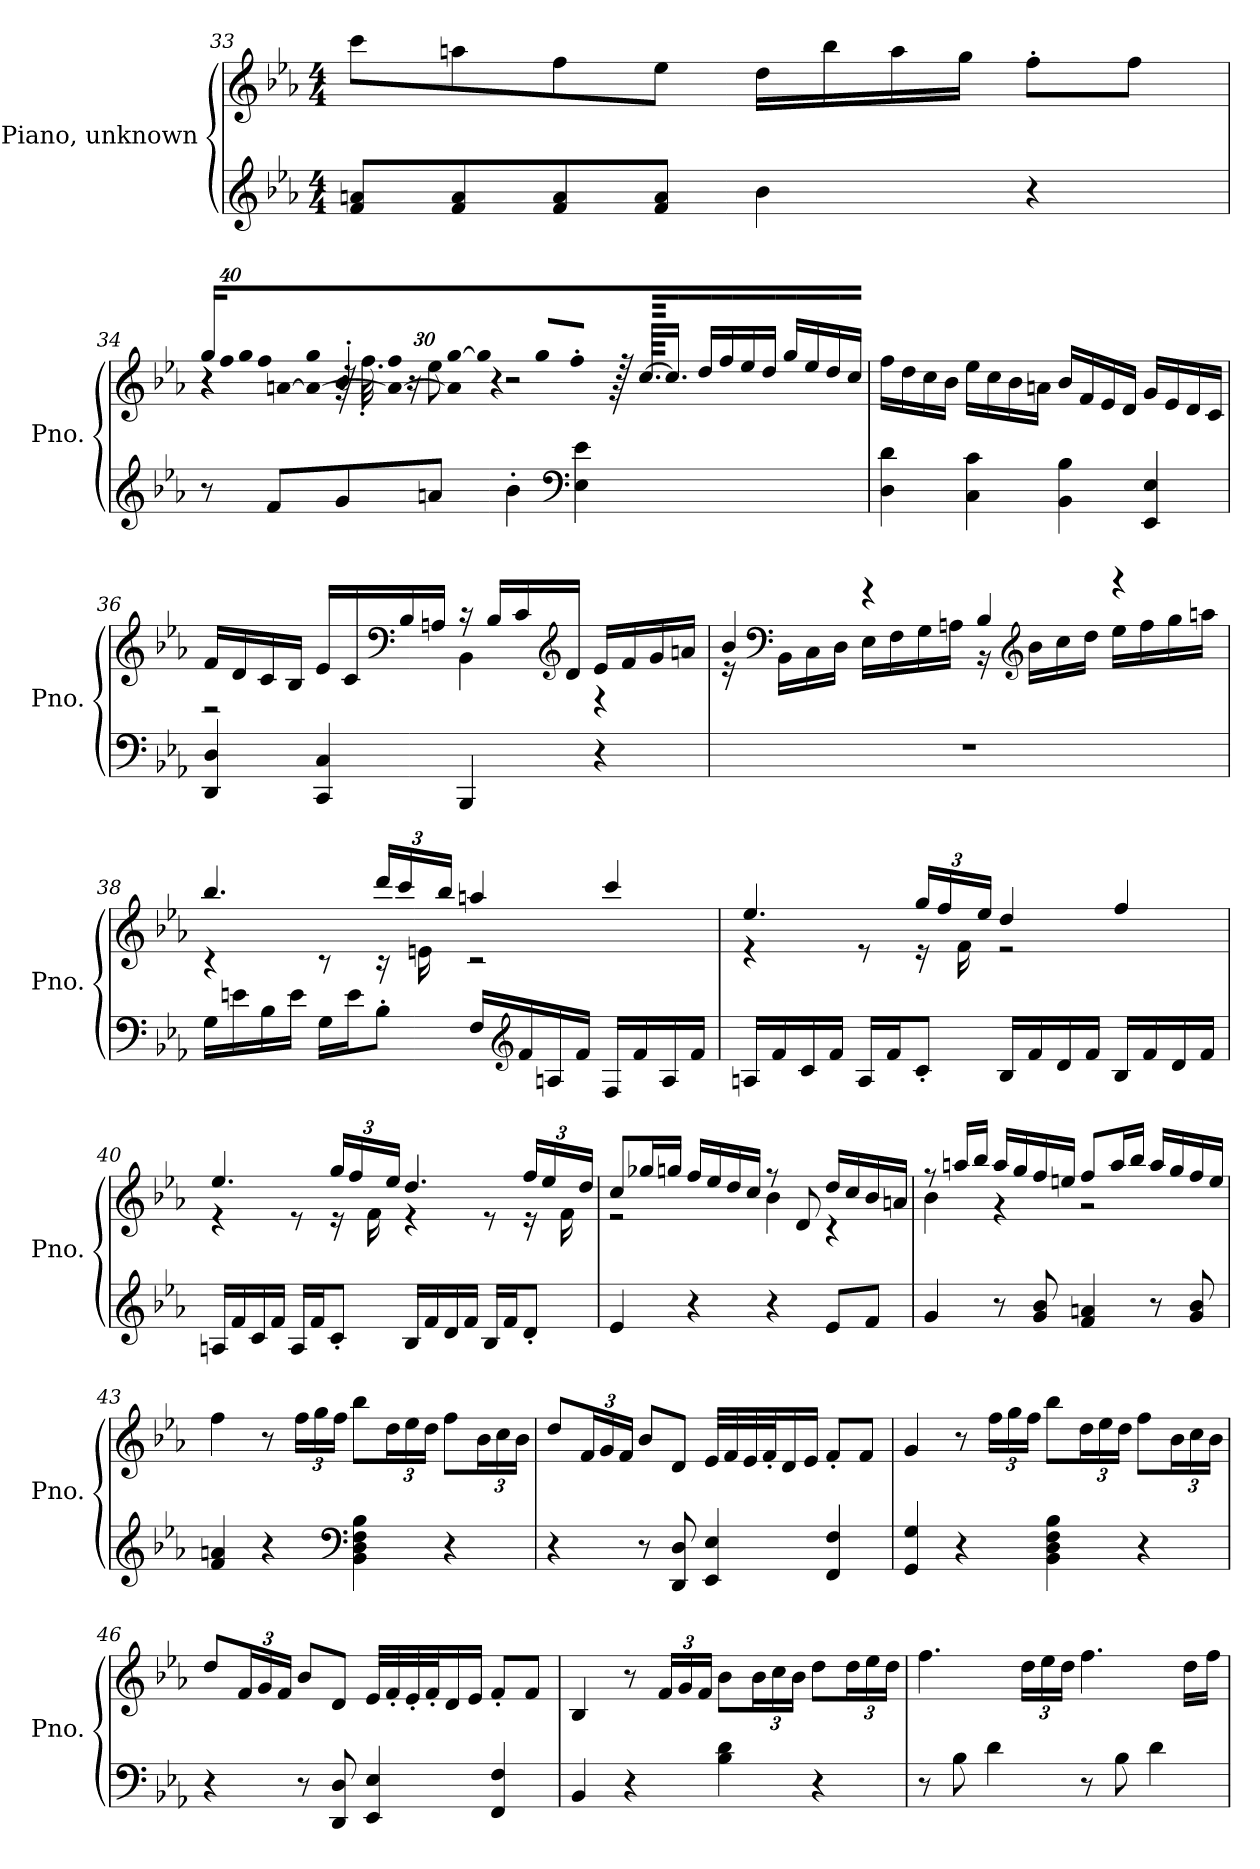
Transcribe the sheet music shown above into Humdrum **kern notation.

**kern	**kern
*part1	*part1
*staff2	*staff1
*I"Piano, unknown	*
*I'Pno.	*
*clefG2	*clefG2
*k[b-e-a-]	*k[b-e-a-]
*M4/4	*M4/4
=33	=33
8f/ 8an/L	8ccc\L
8f/ 8a/	8aan\
8f/ 8a/	8ff\
8f/ 8a/J	8ee-\J
4b-\	16dd\LL
.	16bb-\
.	16aa\
.	16gg\JJ
4r	8ff'\L
.	8ff\J
!!LO:LB:g=z
=34	=34
*	*Xbrackettup
!	!LO:N:vis=32
*	*^
*	*	*^
8r	640%23gg/LLL	4r	4r
!	!LO:N:vis=32	!	!
.	640%23ff/	.	.
!	!LO:N:vis=32	!	!
.	640%23gg/	.	.
!	!LO:N:vis=64	!	!
.	960%17ff/L	.	.
8f/L	.	.	.
!	!LO:N:vis=64	!	!
.	[960%17an/J	.	.
!	!LO:N:vis=32	!	!
.	640%23a/_ 640%23gg/	.	.
!	!LO:N:vis=32	!	!
.	640%23a/_ 640%23ff/	.	.
!	!LO:N:vis=64	!	!
.	960%17a/] [960%17gg/L	.	.
!	!LO:N:vis=64	!	!
.	960%17gg/JJJJ]	.	.
8g/	.	64r	4b-'/
*	*brackettup	*	*
.	24r	.	.
.	.	32.ff'\	.
.	24gg/LL	.	.
.	.	16r	.
.	24ff'/JJ	.	.
8an/J	.	8ee-\	.
.	128r	.	.
.	[64.cc/KKLL	.	.
.	16.cc/JJ]	.	.
4b-'\	.	2r	2r
.	16dd/LL	.	.
.	16ff/	.	.
.	16ee-/	.	.
.	16dd/JJ	.	.
*clefF4	*	*	*
4E-\ 4e-\	.	.	.
.	16gg/LL	.	.
.	16ee-/	.	.
.	16dd/	.	.
.	16cc/JJ	.	.
1920ryy	.	1920ryy	1920ryy
*	*v	*v	*v
!!LO:LB:g=z
=35	=35
4D\ 4d\	16ff\LL
.	16dd\
.	16cc\
.	16b-\JJ
4C\ 4c\	16ee-\LL
.	16cc\
.	16b-\
.	16an\JJ
4BB-\ 4B-\	16b-/LL
.	16f/
.	16e-/
.	16d/JJ
4EE-/ 4E-/	16g/LL
.	16e-/
.	16d/
.	16c/JJ
=36	=36
*	*^
4DD/ 4D/	16f/LL	2r
.	16d/	.
.	16c/	.
.	16B-/JJ	.
4CC/ 4C/	16e-/LL	.
.	16c/	.
*	*clefF4	*
.	16B-/	.
.	16An/JJ	.
4BBB-/	16r	4BB-\
.	16B-/LL	.
.	16c/	.
*	*clefG2	*
.	16d/JJ	.
4r	16e-/LL	4r
.	16f/	.
.	16g/	.
.	16an/JJ	.
!!LO:LB:g=z	!!
=37	=37	=37
1r	4b-/	16r
*	*clefF4	*
.	.	16BB-\LL
.	.	16C\
.	.	16D\JJ
.	4r	16E-\LL
.	.	16F\
.	.	16G\
.	.	16An\JJ
.	4B-/	16r
*	*clefG2	*
.	.	16b-\LL
.	.	16cc\
.	.	16dd\JJ
.	4r	16ee-\LL
.	.	16ff\
.	.	16gg\
.	.	16aan\JJ
=38	=38	=38
16G\LL	4.bb-/	4r
16en\	.	.
16B-\	.	.
16e\JJ	.	.
16G\LL	.	8r
16e\J	.	.
*	*Xbrackettup	*
8B-'\J	24ddd/LL	16r
.	24ccc/	.
.	.	16en\
.	24bb-/JJ	.
16F/LL	4aan/	2r
*clefG2	*	*
16f/	.	.
16An/	.	.
16f/JJ	.	.
16F/LL	4ccc/	.
16f/	.	.
16A/	.	.
16f/JJ	.	.
!!LO:LB:g=z	!!
=39	=39	=39
16An/LL	4.ee-/	4r
16f/	.	.
16c/	.	.
16f/JJ	.	.
16A/LL	.	8r
16f/J	.	.
8c'/J	24gg/LL	16r
.	24ff/	.
.	.	16f\
.	24ee-/JJ	.
16B-/LL	4dd/	2r
16f/	.	.
16d/	.	.
16f/JJ	.	.
16B-/LL	4ff/	.
16f/	.	.
16d/	.	.
16f/JJ	.	.
=40	=40	=40
16An/LL	4.ee-/	4r
16f/	.	.
16c/	.	.
16f/JJ	.	.
16A/LL	.	8r
16f/J	.	.
8c'/J	24gg/LL	16r
.	24ff/	.
.	.	16f\
.	24ee-/JJ	.
16B-/LL	4.dd/	4r
16f/	.	.
16d/	.	.
16f/JJ	.	.
16B-/LL	.	8r
16f/J	.	.
8d'/J	24ff/LL	16r
.	24ee-/	.
.	.	16f\
.	24dd/JJ	.
!!LO:PB:g=z	!!
=41	=41	=41
4e-/	8cc/L	2r
.	16gg-X/L	.
.	16ggn/JJ	.
4r	16ff/LL	.
.	16ee-/	.
.	16dd/	.
.	16cc/JJ	.
4r	8r	4b-\
.	8d/	.
8e-/L	16dd/LL	4r
.	16cc/	.
8f/J	16b-/	.
.	16an/JJ	.
=42	=42	=42
4g/	8r	4b-\
.	16aan/LL	.
.	16bb-/JJ	.
8r	16aa/LL	4r
.	16gg/	.
8g/ 8b-/	16ff/	.
.	16een/JJ	.
4f/ 4an/	8ff/L	2r
.	16aa/L	.
.	16bb-/JJ	.
8r	16aa/LL	.
.	16gg/	.
8g/ 8b-/	16ff/	.
.	16ee/JJ	.
*	*v	*v
!!LO:LB:g=z
=43	=43
4f/ 4an/	4ff\
4r	8r
.	24ff\LL
.	24gg\
.	24ff\JJ
*clefF4	*
4BB-\ 4D\ 4F\ 4B-\	8bb-\L
.	24dd\L
.	24ee-\
.	24dd\JJ
4r	8ff\L
.	24b-\L
.	24cc\
.	24b-\JJ
=44	=44
4r	8dd/L
.	24f/L
.	24g/
.	24f/JJ
8r	8b-/L
8DD/ 8D/	8d/J
4EE-/ 4E-/	32e-/LLL
.	32f/
.	32e-/
.	32f'/J
.	16d/
.	16e-/JJ
4FF/ 4F/	8f'/L
.	8f/J
=45	=45
4GG/ 4G/	4g/
4r	8r
.	24ff\LL
.	24gg\
.	24ff\JJ
4BB-\ 4D\ 4F\ 4B-\	8bb-\L
.	24dd\L
.	24ee-\
.	24dd\JJ
4r	8ff\L
.	24b-\L
.	24cc\
.	24b-\JJ
!!LO:LB:g=z
=46	=46
4r	8dd/L
.	24f/L
.	24g/
.	24f/JJ
8r	8b-/L
8DD/ 8D/	8d/J
4EE-/ 4E-/	32e-/LLL
.	32f'/
.	32e-'/
.	32f'/J
.	16d/
.	16e-/JJ
4FF/ 4F/	8f'/L
.	8f/J
=47	=47
4BB-/	4B-/
4r	8r
.	24f/LL
.	24g/
.	24f/JJ
4B-\ 4d\	8b-\L
.	24b-\L
.	24cc\
.	24b-\JJ
4r	8dd\L
.	24dd\L
.	24ee-\
.	24dd\JJ
=48	=48
8r	4.ff\
8B-\	.
4d\	.
.	24dd\LL
.	24ee-\
.	24dd\JJ
8r	4.ff\
8B-\	.
4d\	.
.	16dd\LL
.	16ff\JJ
=	=
*-	*-
